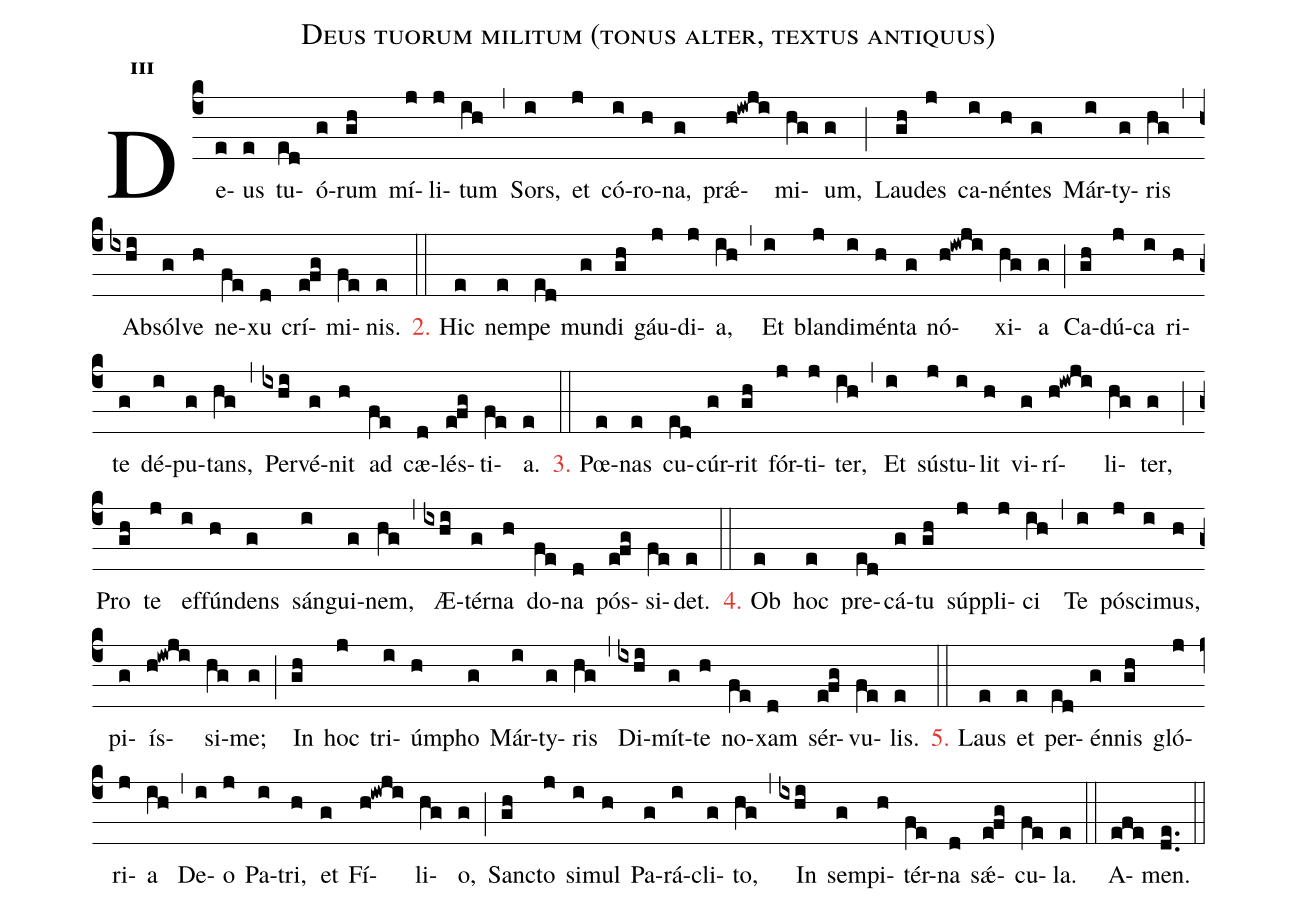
name:Deus tuorum militum (tonus alter, textus antiquus);
office-part:hy;
mode:3;
%%
initial-style: 1;
name: Deus tuorum militum;
mode: 3;
office-part: Antiphona;
annotation: Ant.;
annotation: iii;
nabc-lines: 1;
%%
(c4) De(e)us(e) tu(ed)ó(g)rum(gh) mí(j)li(j)tum(ih) (,)
Sors,(i) et(j) có(i)ro(h)na,(g) prǽ(h!iwji)mi(hg)um,(g) (;)
Lau(gh)des(j) ca(i)nén(h)tes(g) Már(i)ty(g)ris(hg) (,)
Ab(ixhi)sól(g)ve(h) ne(fe)xu(d) crí(e!fg)mi(fe)nis.(e) (::)

<c>2.</c> Hic(e) nem(e)pe(ed) mun(g)di(gh) gáu(j)di(j)a,(ih) (,)
Et(i) blan(j)di(i)mén(h)ta(g) nó(h!iwji)xi(hg)a(g) (;)
Ca(gh)dú(j)ca(i) ri(h)te(g) dé(i)pu(g)tans,(hg) (,)
Per(ixhi)vé(g)nit(h) ad(fe) cæ(d)lés(e!fg)ti(fe)a.(e) (::)

<c>3.</c> Pœ(e)nas(e) cu(ed)cúr(g)rit(gh) fór(j)ti(j)ter,(ih) (,)
Et(i) sús(j)tu(i)lit(h) vi(g)rí(h!iwji)li(hg)ter,(g) (;)
Pro(gh) te(j) ef(i)fún(h)dens(g) sán(i)gui(g)nem,(hg) (,)
Æ(ixhi)tér(g)na(h) do(fe)na(d) pós(e!fg)si(fe)det.(e) (::)

<c>4.</c> Ob(e) hoc(e) pre(ed)cá(g)tu(gh) súp(j)pli(j)ci(ih) (,)
Te(i) pó(j)sci(i)mus,(h) pi(g)ís(h!iwji)si(hg)me;(g) (;)
In(gh) hoc(j) tri(i)úm(h)pho(g) Már(i)ty(g)ris(hg) (,)
Di(ixhi)mít(g)te(h) no(fe)xam(d) sér(e!fg)vu(fe)lis.(e) (::)

<c>5.</c> Laus(e) et(e) per(ed)én(g)nis(gh) gló(j)ri(j)a(ih) (,)
De(i)o(j) Pa(i)tri,(h) et(g) Fí(h!iwji)li(hg)o,(g) (;)
Sanc(gh)to(j) si(i)mul(h) Pa(g)rá(i)cli(g)to,(hg) (,)
In(ixhi) sem(g)pi(h)tér(fe)na(d) sǽ(e!fg)cu(fe)la.(e) (::)
A(efe)men.(de..) (::)
